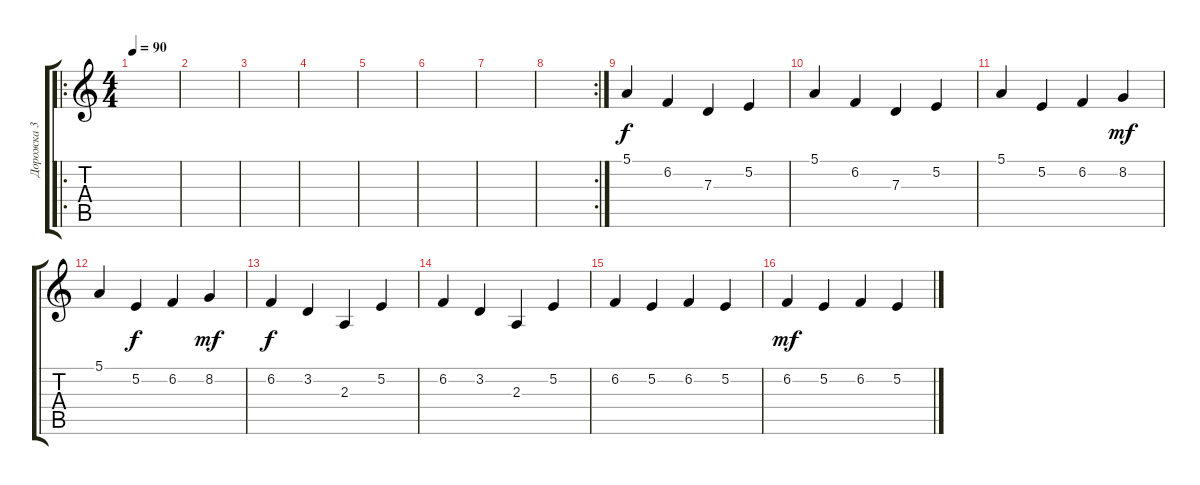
\track ("Дорожка 3" "Дорожка 3") {instrument viola}
\staff {score tabs}
\tuning (E4 B3 G3 D3 A2 E2) {hide}
\ro
\ts (4 4)
\tempo 90
\clef g2
\ks c
|
|
|
|
|
|
|
\rc 2
|
5.1.4 6.2.4 7.3.4 5.2.4 |
5.1.4 6.2.4 7.3.4 5.2.4 |
5.1.4 5.2.4{dy f} 6.2.4 8.2.4{dy mf} |
5.1.4 5.2.4{dy f} 6.2.4 8.2.4{dy mf} |
6.2.4{dy f} 3.2.4 2.3.4 5.2.4 |
6.2.4 3.2.4 2.3.4 5.2.4 |
6.2.4 5.2.4 6.2.4 5.2.4 |
6.2.4{dy mf} 5.2.4 6.2.4 5.2.4
